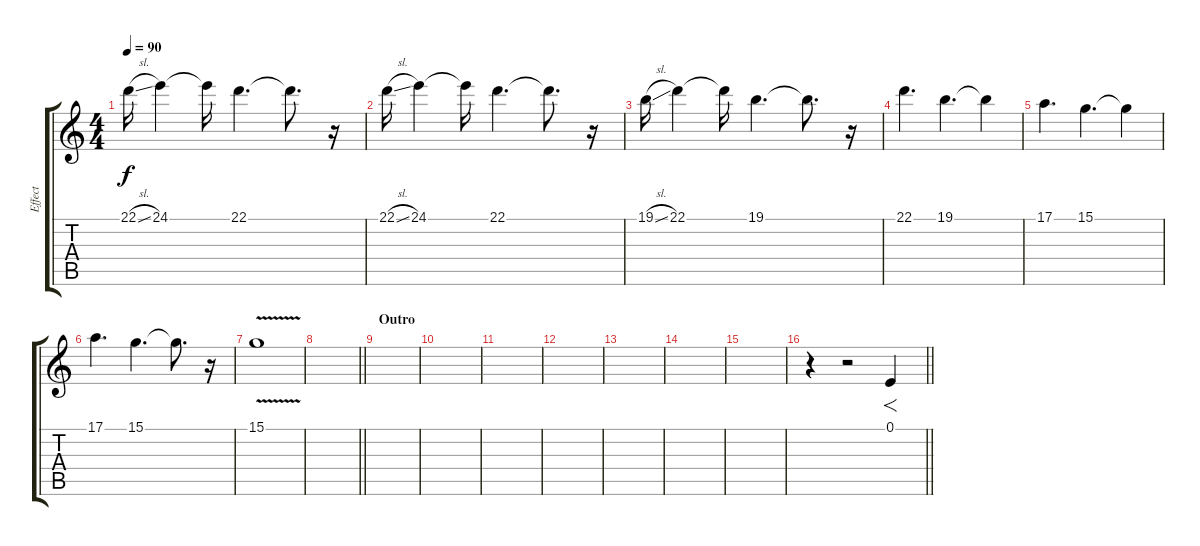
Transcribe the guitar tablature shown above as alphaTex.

\track ("Effect" "Effect") {instrument panflute}
\staff {score tabs}
\tuning (E4 B3 G3 D3 A2 E2) {hide}
\ts (4 4)
\tempo 90
\clef g2
\ks c
22.1{sl}.16{dy f} 24.1.4 24.1{t}.16 22.1.4{d} 22.1{t}.8{d} r.16 |
22.1{sl}.16 24.1.4 24.1{t}.16 22.1.4{d} 22.1{t}.8{d} r.16 |
19.1{sl}.16 22.1.4 22.1{t}.16 19.1.4{d} 19.1{t}.8{d} r.16 |
22.1.4{d} 19.1.4{d} 19.1{t}.4 |
17.1.4{d} 15.1.4{d} 15.1{t}.4 |
17.1.4{d} 15.1.4{d} 15.1{t}.8{d} r.16 |
15.1{v}.1 |
\barLineRight lightlight
|
\section ("" "Outro")
|
|
|
|
|
|
|
\barLineRight lightlight
r.4{instrument reversecymbal} r.2 0.1.4{f}
